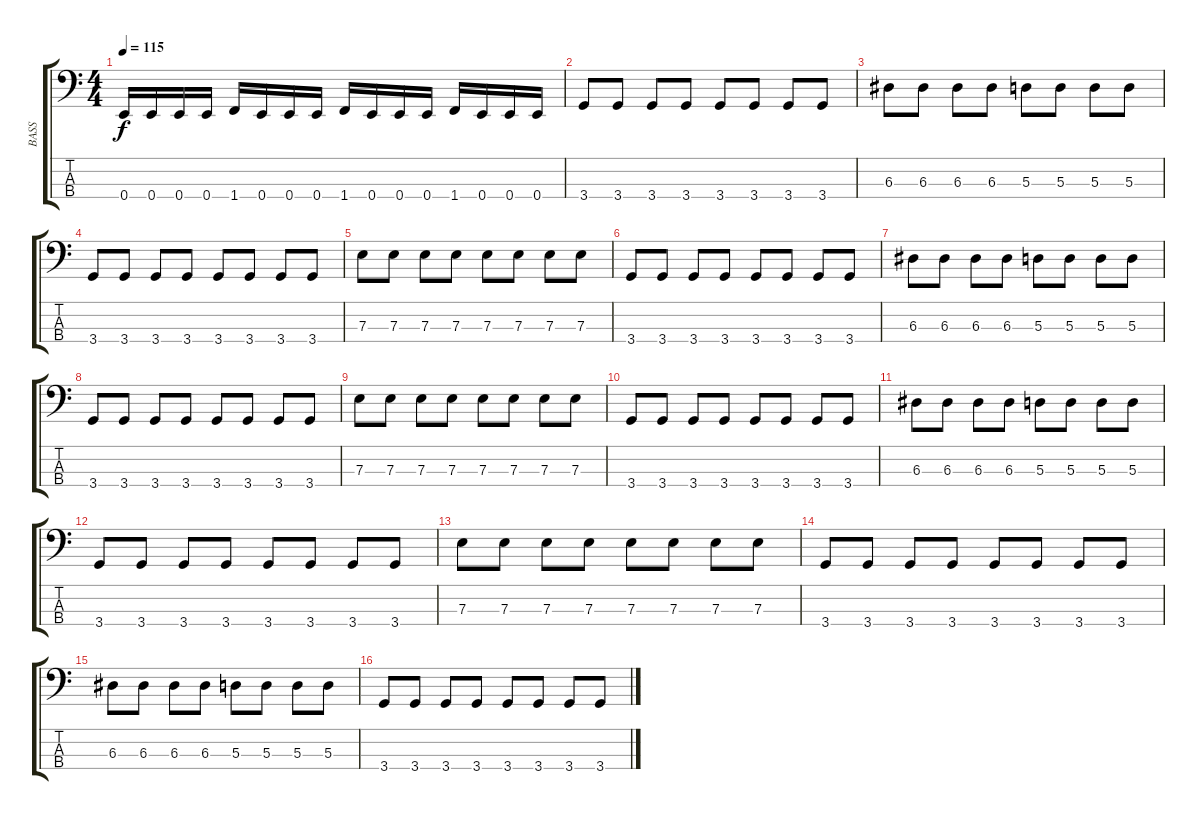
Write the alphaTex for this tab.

\track ("BASS" "BASS") {instrument electricbassfinger}
\staff {score tabs}
\tuning (G2 D2 A1 E1) {hide}
\ts (4 4)
\tempo 115
\clef f4
\ks c
0.4.16{dy f instrument electricbassfinger} 0.4.16 0.4.16 0.4.16 1.4.16 0.4.16 0.4.16 0.4.16 1.4.16 0.4.16 0.4.16 0.4.16 1.4.16 0.4.16 0.4.16 0.4.16 |
3.4.8 3.4.8 3.4.8 3.4.8 3.4.8 3.4.8 3.4.8 3.4.8 |
6.3.8 6.3.8 6.3.8 6.3.8 5.3.8 5.3.8 5.3.8 5.3.8 |
3.4.8 3.4.8 3.4.8 3.4.8 3.4.8 3.4.8 3.4.8 3.4.8 |
7.3.8 7.3.8 7.3.8 7.3.8 7.3.8 7.3.8 7.3.8 7.3.8 |
3.4.8 3.4.8 3.4.8 3.4.8 3.4.8 3.4.8 3.4.8 3.4.8 |
6.3.8 6.3.8 6.3.8 6.3.8 5.3.8 5.3.8 5.3.8 5.3.8 |
3.4.8 3.4.8 3.4.8 3.4.8 3.4.8 3.4.8 3.4.8 3.4.8 |
7.3.8 7.3.8 7.3.8 7.3.8 7.3.8 7.3.8 7.3.8 7.3.8 |
3.4.8 3.4.8 3.4.8 3.4.8 3.4.8 3.4.8 3.4.8 3.4.8 |
6.3.8 6.3.8 6.3.8 6.3.8 5.3.8 5.3.8 5.3.8 5.3.8 |
3.4.8 3.4.8 3.4.8 3.4.8 3.4.8 3.4.8 3.4.8 3.4.8 |
7.3.8 7.3.8 7.3.8 7.3.8 7.3.8 7.3.8 7.3.8 7.3.8 |
3.4.8 3.4.8 3.4.8 3.4.8 3.4.8 3.4.8 3.4.8 3.4.8 |
6.3.8 6.3.8 6.3.8 6.3.8 5.3.8 5.3.8 5.3.8 5.3.8 |
3.4.8 3.4.8 3.4.8 3.4.8 3.4.8 3.4.8 3.4.8 3.4.8
